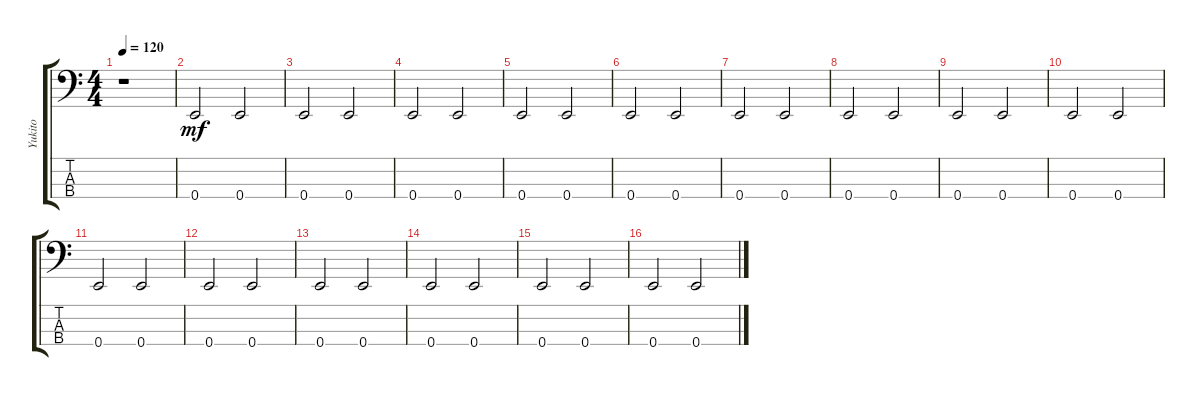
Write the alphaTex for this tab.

\track ("Yukito" "Yukito") {instrument electricbassfinger}
\staff {score tabs}
\tuning (G2 D2 A1 E1) {hide}
\ts (4 4)
\tempo 120
\clef f4
\ks c
r.1{dy mf instrument electricbassfinger} |
0.4.2 0.4.2 |
0.4.2 0.4.2 |
0.4.2 0.4.2 |
0.4.2 0.4.2 |
0.4.2 0.4.2 |
0.4.2 0.4.2 |
0.4.2 0.4.2 |
0.4.2 0.4.2 |
0.4.2 0.4.2 |
0.4.2 0.4.2 |
0.4.2 0.4.2 |
0.4.2 0.4.2 |
0.4.2 0.4.2 |
0.4.2 0.4.2 |
0.4.2 0.4.2
